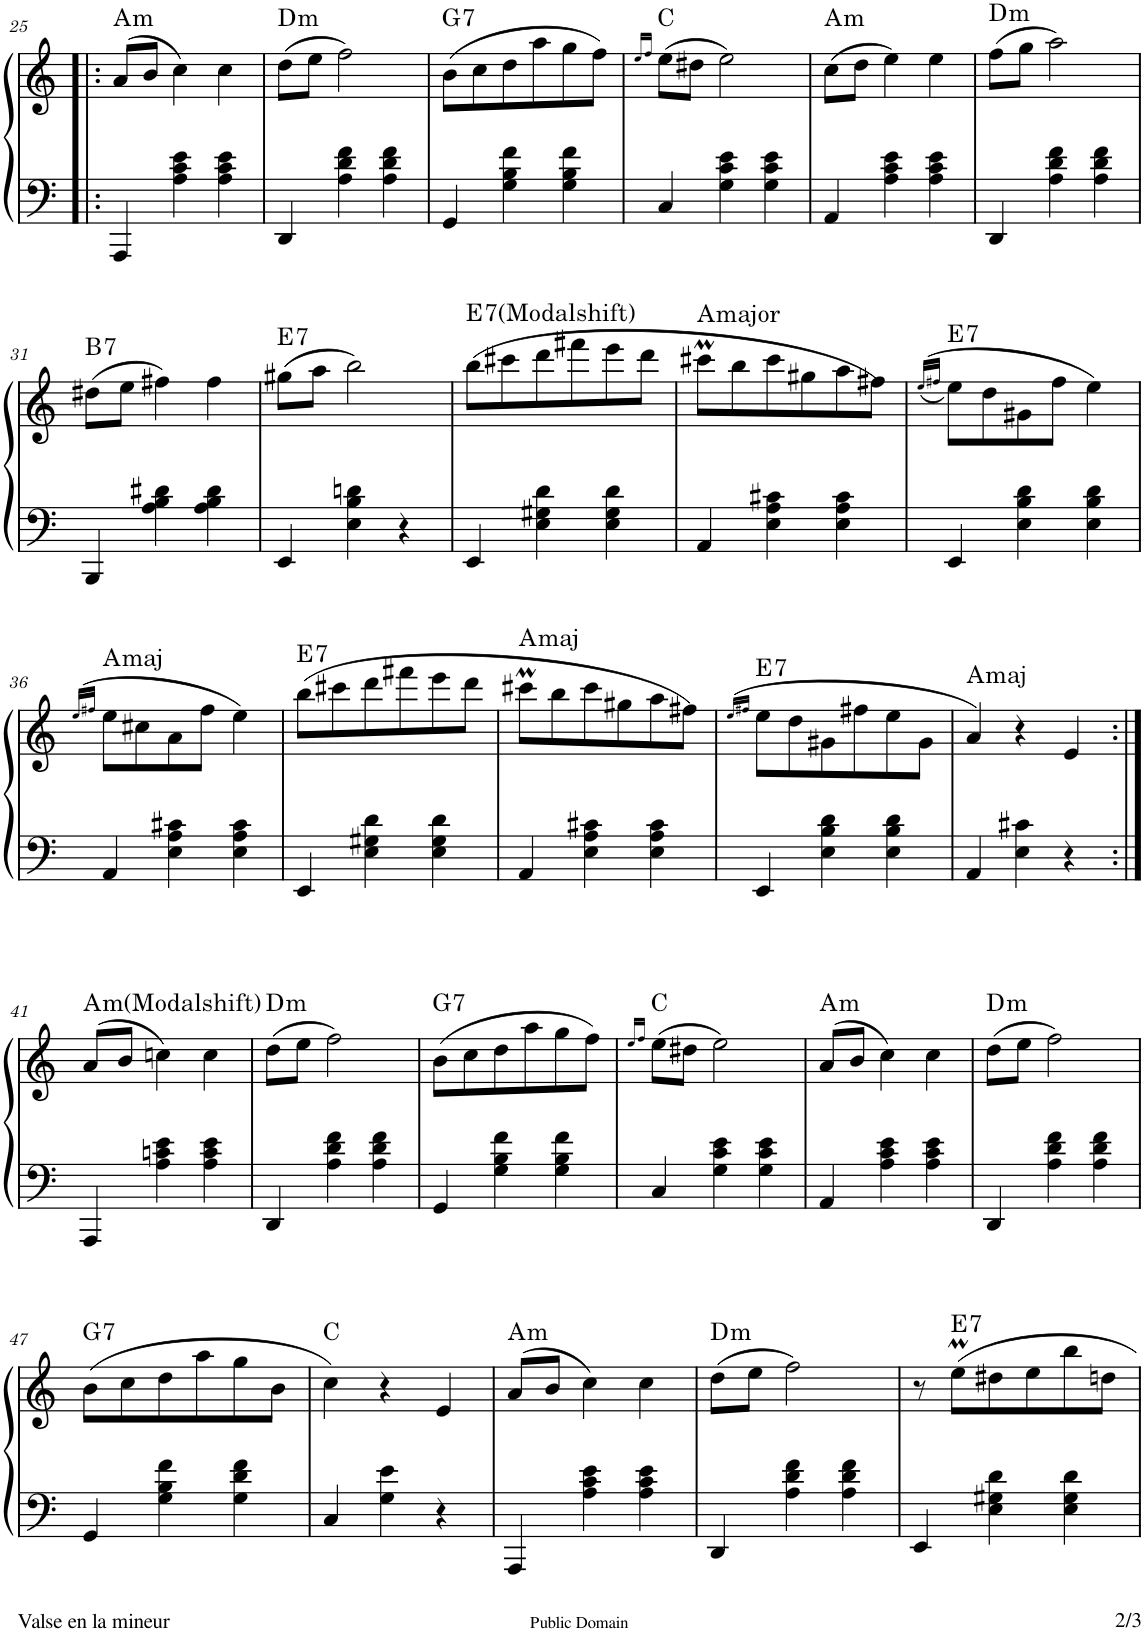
**kern	**kern	**harte
*part1	*part1	*part1
*staff2	*staff1	*
*I"Piano	*	*
*I'Pno	*	*
!!LO:PB:g=z
*clefF4	*clefG2	*
*k[]	*k[]	*
*M3/4	*M3/4	*
=25!|:	=25!|:	=25!|:
!	!	!LO:H:kt=m
4AAA/	(>8a/L	A:min
.	8b/J	.
4A\ 4c\ 4e\	4cc\)	.
4A\ 4c\ 4e\	4cc\	.
=26	=26	=26
!	!	!LO:H:kt=m
4DD/	(8dd\L	D:min
.	8ee\J	.
4A\ 4d\ 4f\	2ff\)	.
4A\ 4d\ 4f\	.	.
=27	=27	=27
!	!	!LO:H:kt=7
4GG/	(8b\L	G:7
.	8cc\	.
4G\ 4B\ 4f\	8dd\	.
.	8aa\	.
4G\ 4B\ 4f\	8gg\	.
.	8ff\J)	.
=28	=28	=28
.	16qee/LL	.
.	16qff/JJ	.
4C/	(8ee\L	C:maj
.	8dd#X\J	.
4G\ 4c\ 4e\	2ee\)	.
4G\ 4c\ 4e\	.	.
=29	=29	=29
!	!	!LO:H:kt=m
4AA/	(8cc\L	A:min
.	8dd\J	.
4A\ 4c\ 4e\	4ee\)	.
4A\ 4c\ 4e\	4ee\	.
=30	=30	=30
!	!	!LO:H:kt=m
4DD/	(8ff\L	D:min
.	8gg\J	.
4A\ 4d\ 4f\	2aa\)	.
4A\ 4d\ 4f\	.	.
!!LO:LB:g=z
=31	=31	=31
!	!	!LO:H:kt=7
4BBB/	(8dd#X\L	B:7
.	8ee\J	.
4A\ 4B\ 4d#X\	4ff#X\)	.
4A\ 4B\ 4d#\	4ff#\	.
=32	=32	=32
!	!	!LO:H:kt=7
4EE/	(8gg#X\L	E:7
.	8aa\J	.
4E\ 4B\ 4dn\	2bb\)	.
4r	.	.
=33	=33	=33
!	!	!LO:H:kt=7
4EE/	(8bb\L	E:7
.	8ccc#X\	.
4E\ 4G#X\ 4d\	8ddd\	.
.	8fff#X\	.
4E\ 4G#\ 4d\	8eee\	.
.	8ddd\J	.
=34	=34	=34
!	!	!LO:H:kt=major
4AA/	8ccc#Xm\L	A:maj
.	8bb\	.
4E\ 4A\ 4c#X\	8ccc#\	.
.	8gg#X\	.
4E\ 4A\ 4c#\	8aa\	.
.	8ff#X\J)	.
=35	=35	=35
.	((>16qee/LL	.
.	16qff#X/JJ	.
!	!	!LO:H:kt=7
4EE/	8ee\L)	E:7
.	8dd\	.
4E\ 4B\ 4d\	8g#X\	.
.	8ff#\J	.
4E\ 4B\ 4d\	4ee\)	.
!!LO:LB:g=z
=36	=36	=36
.	(>16qee/LL	.
.	16qff#X/JJ	.
!	!	!LO:H:kt=maj
4AA/	8ee\L	A:maj
.	8cc#X\	.
4E\ 4A\ 4c#X\	8a\	.
.	8ff#\J	.
4E\ 4A\ 4c#\	4ee\)	.
=37	=37	=37
!	!	!LO:H:kt=7
4EE/	(8bb\L	E:7
.	8ccc#X\	.
4E\ 4G#X\ 4d\	8ddd\	.
.	8fff#X\	.
4E\ 4G#\ 4d\	8eee\	.
.	8ddd\J	.
=38	=38	=38
!	!	!LO:H:kt=maj
4AA/	8ccc#Xm\L	A:maj
.	8bb\	.
4E\ 4A\ 4c#X\	8ccc#\	.
.	8gg#X\	.
4E\ 4A\ 4c#\	8aa\	.
.	8ff#X\J)	.
=39	=39	=39
.	(>16qee/LL	.
.	16qff#X/JJ	.
!	!	!LO:H:kt=7
4EE/	8ee\L	E:7
.	8dd\	.
4E\ 4B\ 4d\	8g#X\	.
.	8ff#X\	.
4E\ 4B\ 4d\	8ee\	.
.	8g#\J	.
=40	=40	=40
!	!	!LO:H:kt=maj
4AA/	4a/)	A:maj
4E\ 4c#X\	4r	.
4r	4e/	.
!!LO:LB:g=z
=41:|!	=41:|!	=41:|!
!	!	!LO:H:kt=m
4AAA/	(>8a/L	A:min
.	8b/J	.
4A\ 4cn\ 4e\	4ccn\)	.
4A\ 4c\ 4e\	4cc\	.
=42	=42	=42
!	!	!LO:H:kt=m
4DD/	(8dd\L	D:min
.	8ee\J	.
4A\ 4d\ 4f\	2ff\)	.
4A\ 4d\ 4f\	.	.
=43	=43	=43
!	!	!LO:H:kt=7
4GG/	(8b\L	G:7
.	8cc\	.
4G\ 4B\ 4f\	8dd\	.
.	8aa\	.
4G\ 4B\ 4f\	8gg\	.
.	8ff\J)	.
=44	=44	=44
.	16qee/LL	.
.	16qff/JJ	.
4C/	(8ee\L	C:maj
.	8dd#X\J	.
4G\ 4c\ 4e\	2ee\)	.
4G\ 4c\ 4e\	.	.
=45	=45	=45
!	!	!LO:H:kt=m
4AA/	(>8a/L	A:min
.	8b/J	.
4A\ 4c\ 4e\	4cc\)	.
4A\ 4c\ 4e\	4cc\	.
=46	=46	=46
!	!	!LO:H:kt=m
4DD/	(8dd\L	D:min
.	8ee\J	.
4A\ 4d\ 4f\	2ff\)	.
4A\ 4d\ 4f\	.	.
!!LO:LB:g=z
=47	=47	=47
!	!	!LO:H:kt=7
4GG/	(8b\L	G:7
.	8cc\	.
4G\ 4B\ 4f\	8dd\	.
.	8aa\	.
4G\ 4d\ 4f\	8gg\	.
.	8b\J	.
=48	=48	=48
4C/	4cc\)	C:maj
4G\ 4e\	4r	.
4r	4e/	.
=49	=49	=49
!	!	!LO:H:kt=m
4AAA/	(>8a/L	A:min
.	8b/J	.
4A\ 4c\ 4e\	4cc\)	.
4A\ 4c\ 4e\	4cc\	.
=50	=50	=50
!	!	!LO:H:kt=m
4DD/	(8dd\L	D:min
.	8ee\J	.
4A\ 4d\ 4f\	2ff\)	.
4A\ 4d\ 4f\	.	.
=51	=51	=51
4EE/	8r	.
!	!	!LO:H:kt=7
.	8eem\L	E:7
4E\ 4G#X\ 4d\	8dd#X\	.
.	8ee\	.
4E\ 4G#\ 4d\	8bb\	.
.	8ddn\J	.
=	=	=
*-	*-	*-
